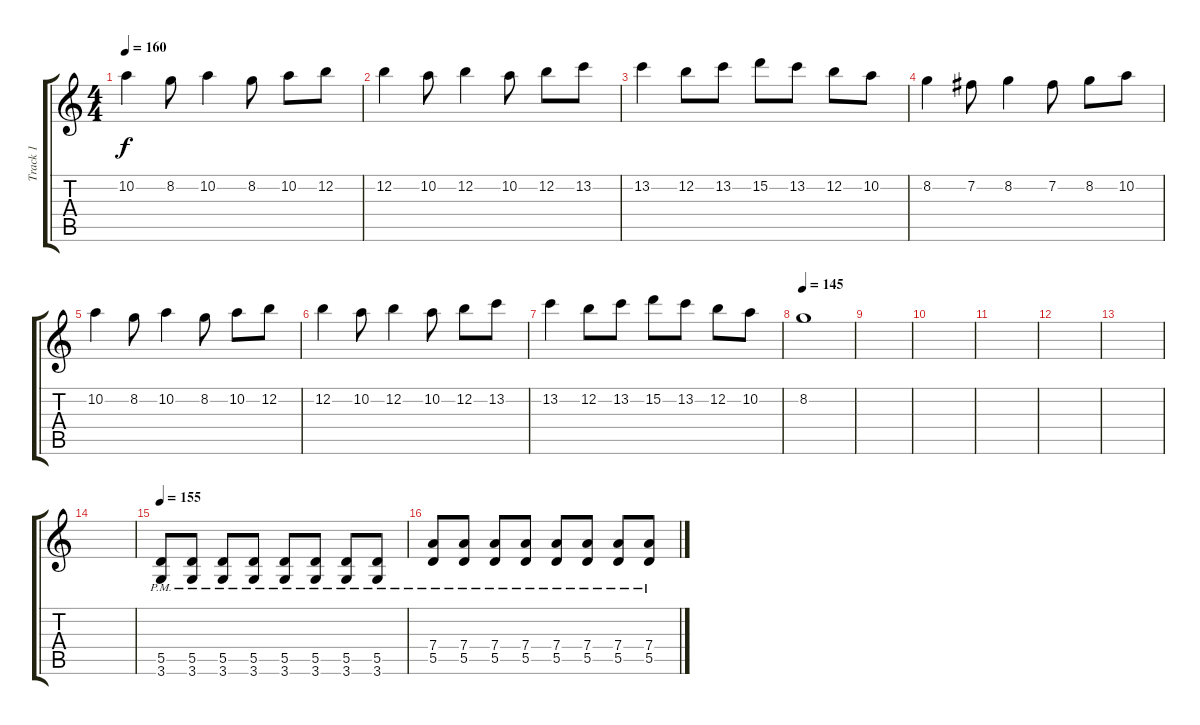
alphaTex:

\track ("Track 1" "Track 1") {instrument overdrivenguitar}
\staff {score tabs}
\tuning (E4 B3 G3 D3 A2 E2) {hide}
\ts (4 4)
\tempo 160
\clef g2
\ks c
10.2.4{dy f} 8.2.8 10.2.4 8.2.8 10.2.8 12.2.8 |
12.2.4 10.2.8 12.2.4 10.2.8 12.2.8 13.2.8 |
13.2.4 12.2.8 13.2.8 15.2.8 13.2.8 12.2.8 10.2.8 |
8.2.4 7.2.8 8.2.4 7.2.8 8.2.8 10.2.8 |
10.2.4 8.2.8 10.2.4 8.2.8 10.2.8 12.2.8 |
12.2.4 10.2.8 12.2.4 10.2.8 12.2.8 13.2.8 |
13.2.4 12.2.8 13.2.8 15.2.8 13.2.8 12.2.8 10.2.8 |
\tempo 145
8.2.1 |
|
|
|
|
|
|
\tempo 155
(5.5{pm} 3.6{pm}).8 (5.5{pm} 3.6{pm}).8 (5.5{pm} 3.6{pm}).8 (5.5{pm} 3.6{pm}).8 (5.5{pm} 3.6{pm}).8 (5.5{pm} 3.6{pm}).8 (5.5{pm} 3.6{pm}).8 (5.5{pm} 3.6{pm}).8 |
(7.4{pm} 5.5{pm}).8 (7.4{pm} 5.5{pm}).8 (7.4{pm} 5.5{pm}).8 (7.4{pm} 5.5{pm}).8 (7.4{pm} 5.5{pm}).8 (7.4{pm} 5.5{pm}).8 (7.4{pm} 5.5{pm}).8 (7.4{pm} 5.5{pm}).8
